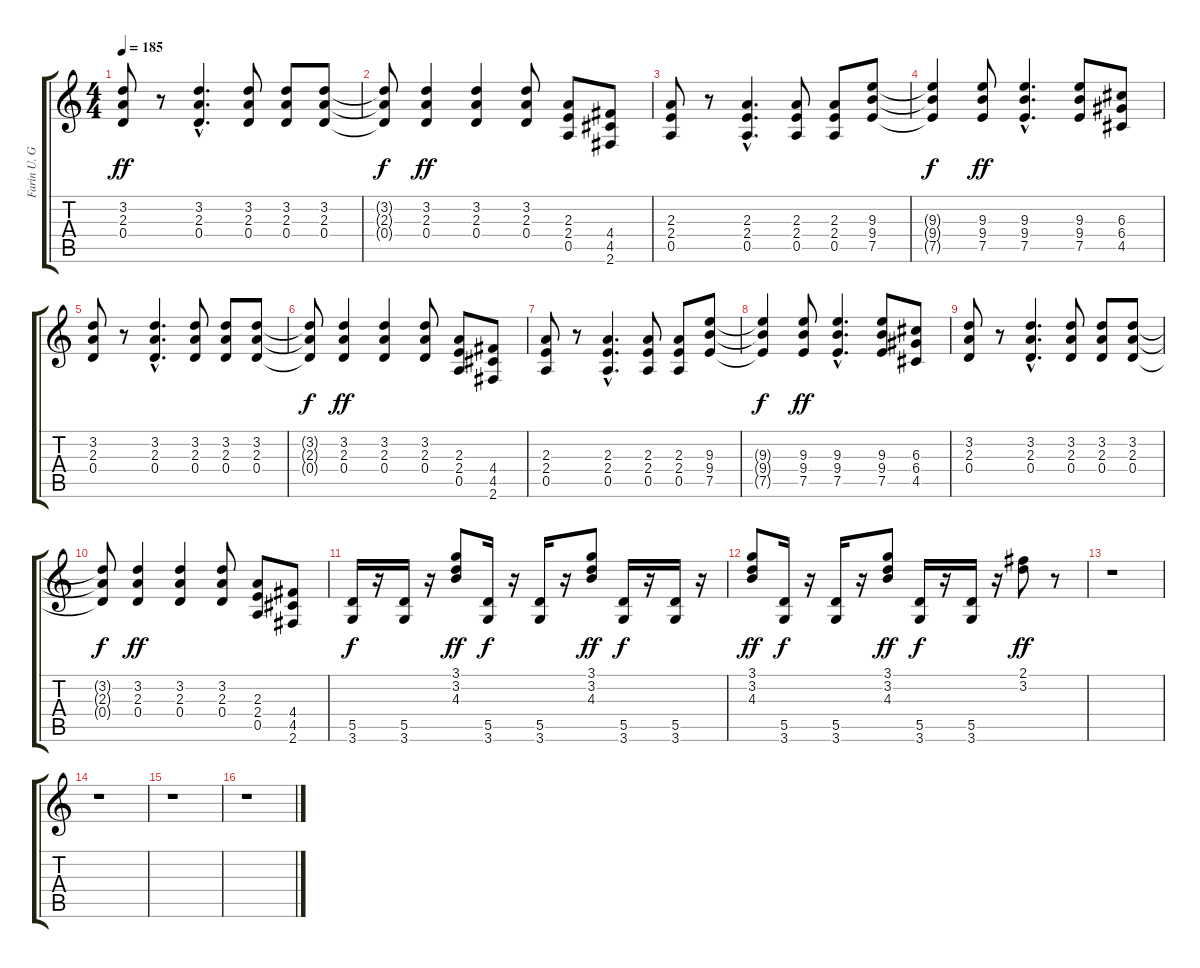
\track ("Farin U. Guitar 2" "Farin U. G") {instrument overdrivenguitar}
\staff {score tabs}
\tuning (E4 B3 G3 D3 A2 E2) {hide}
\ts (4 4)
\tempo 185
\clef g2
\ks c
(3.2 2.3 0.4).8{dy ff} r.8 (3.2{hac} 2.3{hac} 0.4{hac}).4{d} (3.2 2.3 0.4).8 (3.2 2.3 0.4).8 (3.2 2.3 0.4).8 |
(3.2{t} 2.3{t} 0.4{t}).8{dy f} (3.2 2.3 0.4).4{dy ff} (3.2 2.3 0.4).4 (3.2 2.3 0.4).8 (2.3 2.4 0.5).8 (4.4 4.5 2.6).8 |
(2.3 2.4 0.5).8 r.8 (2.3{hac} 2.4{hac} 0.5{hac}).4{d} (2.3 2.4 0.5).8 (2.3 2.4 0.5).8 (9.3 9.4 7.5).8 |
(9.3{t} 9.4{t} 7.5{t}).4{dy f} (9.3 9.4 7.5).8{dy ff} (9.3{hac} 9.4{hac} 7.5{hac}).4{d} (9.3 9.4 7.5).8 (6.3 6.4 4.5).8 |
(3.2 2.3 0.4).8 r.8 (3.2{hac} 2.3{hac} 0.4{hac}).4{d} (3.2 2.3 0.4).8 (3.2 2.3 0.4).8 (3.2 2.3 0.4).8 |
(3.2{t} 2.3{t} 0.4{t}).8{dy f} (3.2 2.3 0.4).4{dy ff} (3.2 2.3 0.4).4 (3.2 2.3 0.4).8 (2.3 2.4 0.5).8 (4.4 4.5 2.6).8 |
(2.3 2.4 0.5).8 r.8 (2.3{hac} 2.4{hac} 0.5{hac}).4{d} (2.3 2.4 0.5).8 (2.3 2.4 0.5).8 (9.3 9.4 7.5).8 |
(9.3{t} 9.4{t} 7.5{t}).4{dy f} (9.3 9.4 7.5).8{dy ff} (9.3{hac} 9.4{hac} 7.5{hac}).4{d} (9.3 9.4 7.5).8 (6.3 6.4 4.5).8 |
(3.2 2.3 0.4).8 r.8 (3.2{hac} 2.3{hac} 0.4{hac}).4{d} (3.2 2.3 0.4).8 (3.2 2.3 0.4).8 (3.2 2.3 0.4).8 |
(3.2{t} 2.3{t} 0.4{t}).8{dy f} (3.2 2.3 0.4).4{dy ff} (3.2 2.3 0.4).4 (3.2 2.3 0.4).8 (2.3 2.4 0.5).8 (4.4 4.5 2.6).8 |
(5.5 3.6).16{dy f} r.16 (5.5 3.6).16 r.16 (3.1 3.2 4.3).8{dy ff} (5.5 3.6).16{dy f} r.16 (5.5 3.6).16 r.16 (3.1 3.2 4.3).8{dy ff} (5.5 3.6).16{dy f} r.16 (5.5 3.6).16 r.16 |
(3.1 3.2 4.3).8{dy ff} (5.5 3.6).16{dy f} r.16 (5.5 3.6).16 r.16 (3.1 3.2 4.3).8{dy ff} (5.5 3.6).16{dy f} r.16 (5.5 3.6).16 r.16 (2.1 3.2).8{dy ff} r.8 |
r.1 |
r.1 |
r.1 |
r.1
